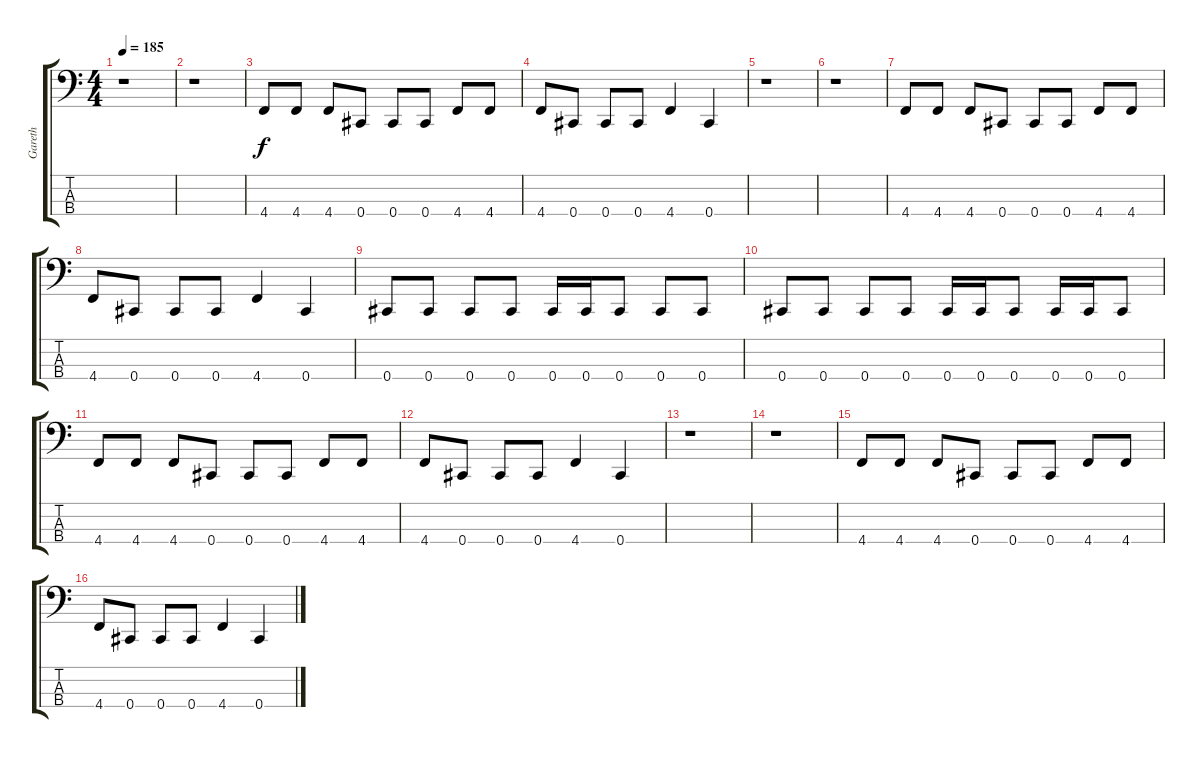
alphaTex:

\track ("Gareth" "Gareth") {instrument electricbassfinger}
\staff {score tabs}
\tuning (Gb2 Db2 Ab1 Db1) {hide}
\ts (4 4)
\tempo 185
\clef f4
\ks c
r.1{dy f instrument electricbassfinger} |
r.1 |
4.4.8 4.4.8 4.4.8 0.4.8 0.4.8 0.4.8 4.4.8 4.4.8 |
4.4.8 0.4.8 0.4.8 0.4.8 4.4.4 0.4.4 |
r.1 |
r.1 |
4.4.8 4.4.8 4.4.8 0.4.8 0.4.8 0.4.8 4.4.8 4.4.8 |
4.4.8 0.4.8 0.4.8 0.4.8 4.4.4 0.4.4 |
0.4.8 0.4.8 0.4.8 0.4.8 0.4.16 0.4.16 0.4.8 0.4.8 0.4.8 |
0.4.8 0.4.8 0.4.8 0.4.8 0.4.16 0.4.16 0.4.8 0.4.16 0.4.16 0.4.8 |
4.4.8 4.4.8 4.4.8 0.4.8 0.4.8 0.4.8 4.4.8 4.4.8 |
4.4.8 0.4.8 0.4.8 0.4.8 4.4.4 0.4.4 |
r.1 |
r.1 |
4.4.8 4.4.8 4.4.8 0.4.8 0.4.8 0.4.8 4.4.8 4.4.8 |
4.4.8 0.4.8 0.4.8 0.4.8 4.4.4 0.4.4
